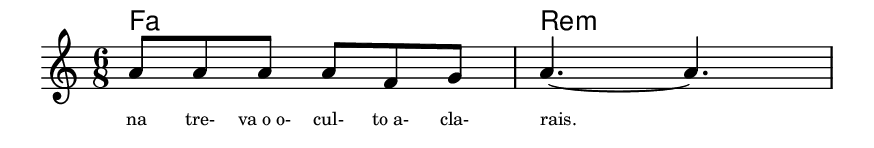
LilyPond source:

\version "2.20.0"
#(set! paper-alist (cons '("linha" . (cons (* 148 mm) (* 25 mm))) paper-alist))

\paper {
  #(set-paper-size "linha")
  ragged-right = ##f
}

\language "portugues"


harmonia = \chordmode {
    %\partial 8
%harmonia
  fa2. re:m
%/harmonia
}
melodia = \fixed do' {
    \key do \major
    \time 6/8
    %\partial 8
%recitação
  la8 la la la fa sol
  la4.~ la
%/recitação
}
letra = \lyricmode {
    \teeny
    na tre- va_o_o- cul- to_a- cla- rais.
    %\tweak self-alignment-X #-1 \markup{\bold{dei}-me por pie-}
    %\tweak self-alignment-X #-1 \markup{\bold{da}de e escu-}
    %\tweak self-alignment-X #-1 \markup{\bold{tai} minha ora-}
    %\tweak self-alignment-X #-1 \markup{\bold{ção!}}
}

\book {
  \paper {
      indent = 0\mm
      scoreTitleMarkup = \markup {
          %\with-color #red
          \fromproperty #'header:piece
      }
  }
  \header {
    %piece = "Ant. 1"
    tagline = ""
  }
  \score {
    <<
      \new ChordNames {
        \set chordChanges = ##t
		\set noChordSymbol = ""
        \harmonia
      }
      \new Voice = "canto" { \melodia }
      \new Lyrics \lyricsto "canto" \letra
    >>
  }
}
